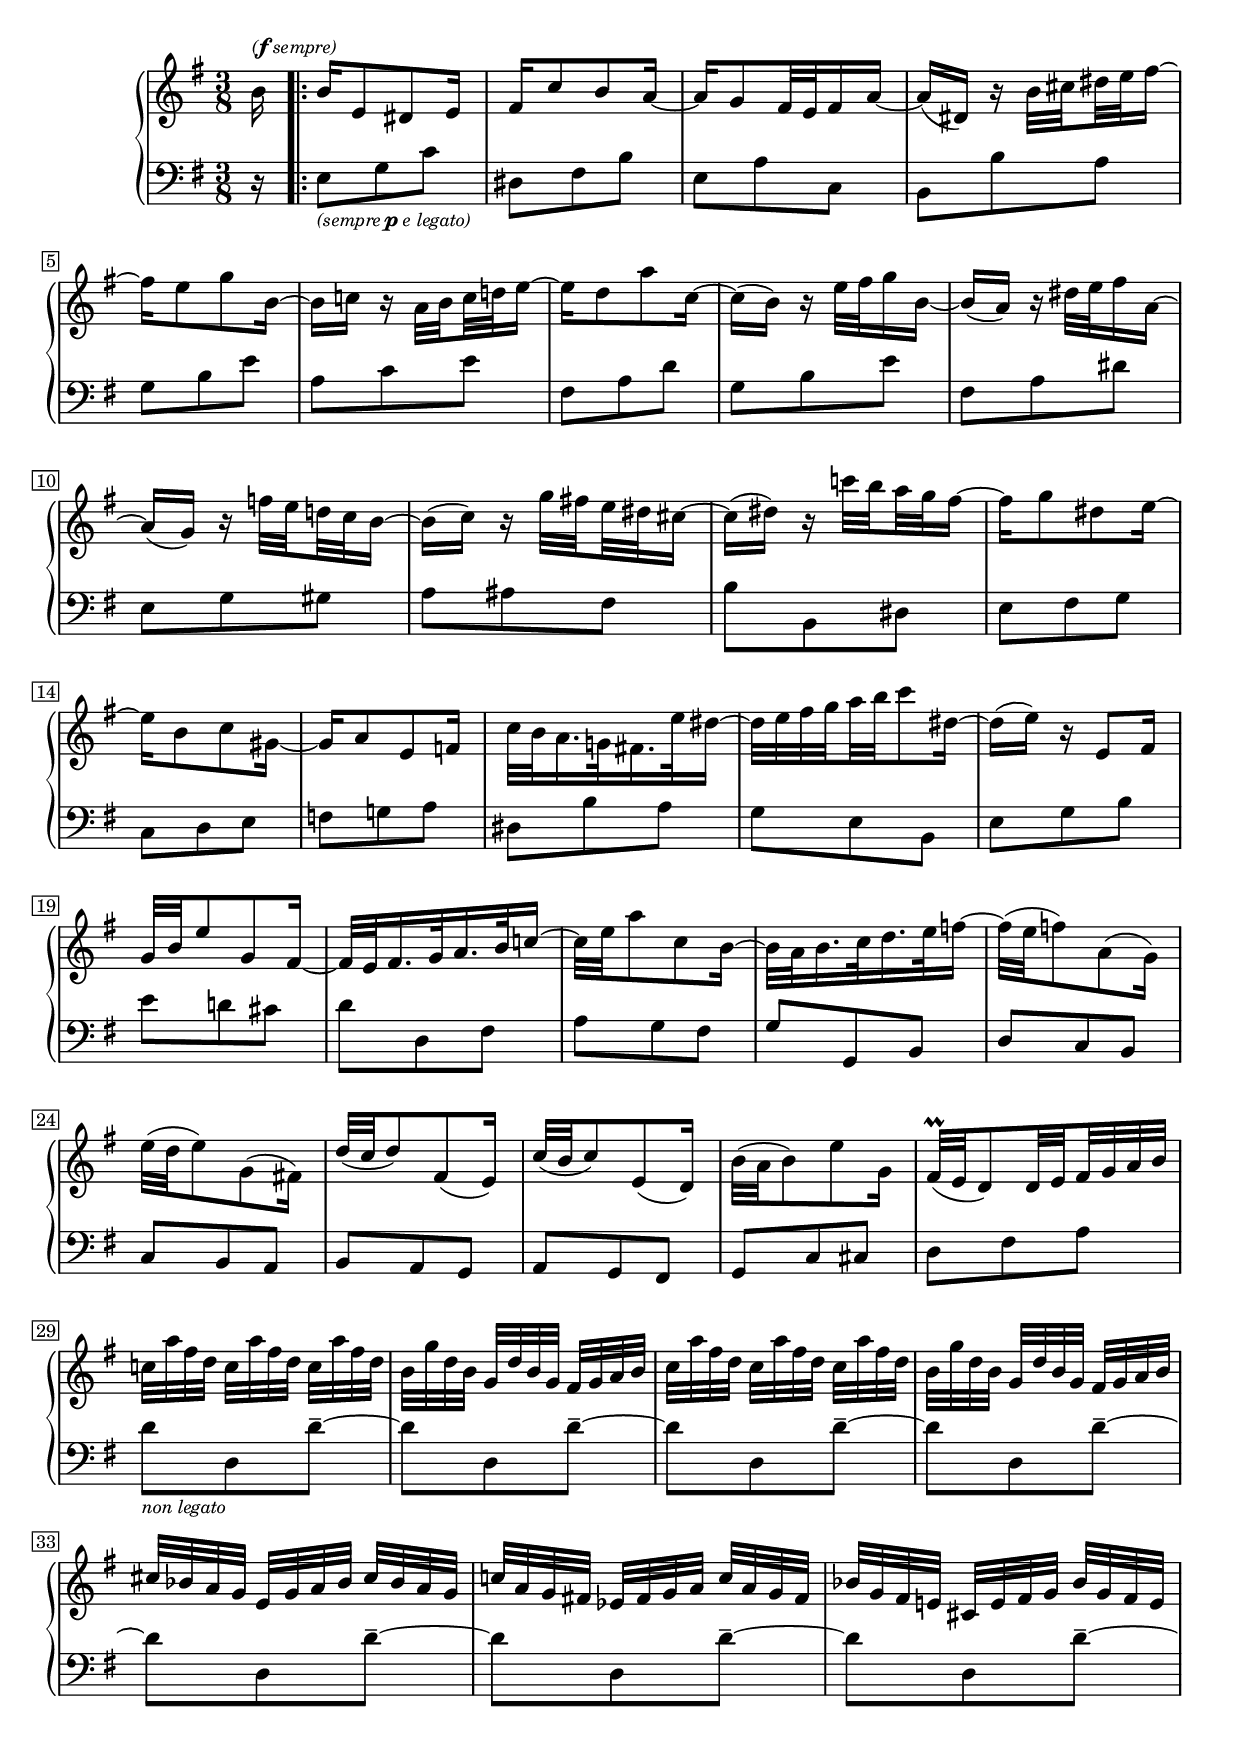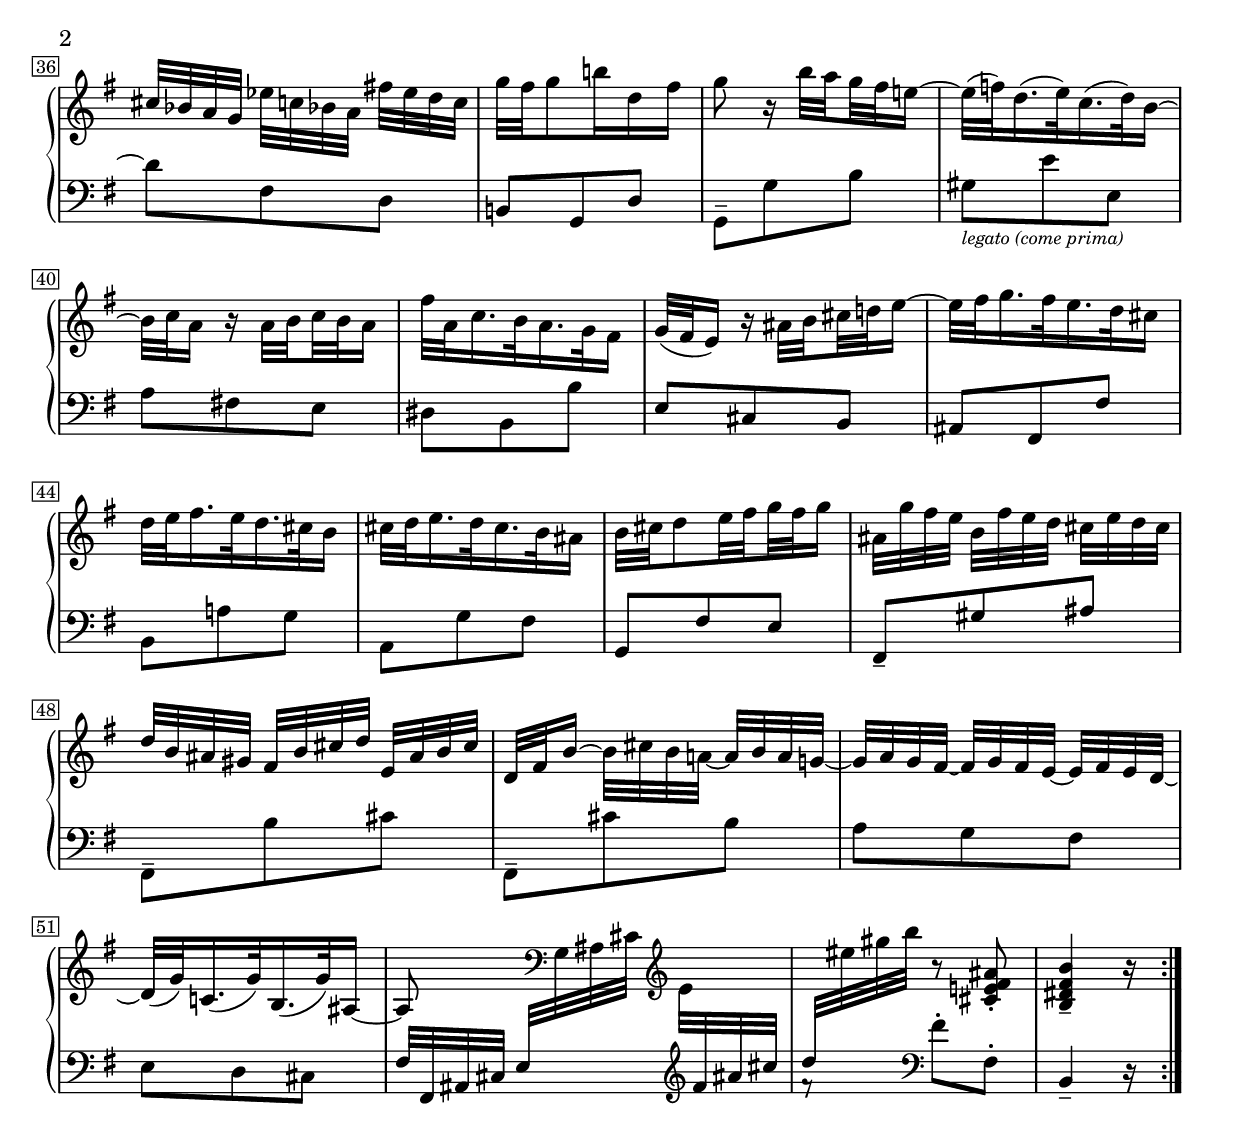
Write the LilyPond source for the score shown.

Global = {
  \key e \minor
  \time 3/8
  \include "../global.ly"
}

bottom = { \change Staff = "lower" \stemUp }
top = { \change Staff = "upper" \stemDown }

Sopran = \context Voice = "one" \relative c'' {
  \voiceOne
  \override MultiMeasureRest.staff-position = #-2
  \override Rest.staff-position = #0
  \set baseMoment = #(ly:make-moment 1/8)
  \stemNeutral\slurNeutral\tieNeutral
  \partial 16 b16^\markup {
      \tiny\italic
      \concat { "(" \dynamic f " sempre)" }
  }
  \repeat volta 2 {
  %1
  | b16 e,8 dis e16
  | fis c'8 b a16~
  | a g8 fis32 e fis16 a~
  | a( dis,) r
    \set subdivideBeams = ##t b'32 cis dis e fis16~  \set subdivideBeams = ##f
  %5
  | fis16 e8 g b,16~
  | b16 c! r
    \set subdivideBeams = ##t a32 b c d! e16~ \set subdivideBeams = ##f
  | e16 d8 a' c,16~
  | c16( b) r e32 fis g16 b,16~
  | b16( a) r dis32 e fis16 a,~
  %10
  | a16( g)
    \set subdivideBeams = ##t r f'32 e d! c b16~ \set subdivideBeams = ##f
  | b16( c)
    \set subdivideBeams = ##t r g'32 fis! e dis cis16~ \set subdivideBeams = ##f
  | cis16( dis)
    \set subdivideBeams = ##t r c'!32 b a g fis16~ \set subdivideBeams = ##f
  | fis16 g8 dis e16~
  | e16 b8 c gis16~
  %15
  | gis16 a8 e f16
  | c'32 b a16. g32 fis!16. e'32 dis16~
  | \set subdivideBeams = ##t
    dis32 e fis g a b c8 dis,16~
    \set subdivideBeams = ##f
  | dis16( e) r e,8 fis16
  | g32 b e8 g, fis16~
  %20
  | fis32 e fis16. g32 a16. b32 c!16~
  | c32 e a8 c, b16~
  | b32 a b16. c32 d16. e32 f16~
  | f32( e f8) a,( g16)
  | e'32( d e8) g,( fis!16)
  %25
  | d'32( c d8) fis,( e16)
  | c'32( b c8) e,( d16)
  | b'32( a b8) e g,16
  | \set subdivideBeams = ##t fis32\prall( e d8) d32 e fis g a b \set subdivideBeams = ##f
  | c!32[ a' fis d] c[ a' fis d ] c[ a' fis d]
  %30
  | b32 [g' d b] g [d' b g] fis[ g a b]
  | c32 [a' fis d] c[ a' fis d] c[ a' fis d]
  | b32 [g' d b] g[ d' b g] fis[ g a b]
  | cis32[ bes a g] e[ g a bes] cis[ bes a g]
  | c!32[ a g fis!] ees[ fis g a] c[ a g fis]
  %35
  | bes32[ g fis e!] cis[ e fis g] bes[ g fis e]
  | cis'32[ bes a g] ees'[ c bes! a] fis'![ ees d c]
  | g'32 fis g8 b!16 d, fis
  | g8 r16
    \set subdivideBeams = ##t b32 a g fis e!16~ \set subdivideBeams = ##f
  | e32( f) d16.( e32) c16.( d32) b16~
  %40
  | b32 c a16 r
    \set subdivideBeams = ##t a32 b c b a16 \set subdivideBeams = ##f
  | fis'32 a, c16. b32 a16. g32 fis16
  | g32( fis e16)
    \set subdivideBeams = ##t r ais32 b cis d! e16~ \set subdivideBeams = ##f
  | e32 fis g16. fis32 e16. d32 cis16
  | d32 e fis16. e32 d16. cis32 b16
  %45
  | cis32 d e16. d32 cis16. b32 ais16
  | \set subdivideBeams = ##t b32 cis d8 e32 fis g fis g16 \set subdivideBeams = ##f
  | ais,32[ g' fis e ] b [ fis' e d] cis[ e d cis]
  | d32[ b ais gis] fis[ b cis d] e,[ ais b cis]
  | d,32[ fis b16] ~ b32[ cis b a!] ~ a[ b a g]~
  %50
  | g32[ a g fis] ~ fis[ g fis e] ~ e[ fis e d]~
  | d32( g) c,!16.( g'32) b,16.( g'32) ais,16~
  | ais8 \bottom e32[ \top \clef bass g ais cis]
    \clef treble e[ \bottom \clef treble fis ais cis]
  | d[ \top eis gis b] r8 \stemUp <cis,, e fis ais>8_.
  | <b dis fis b>4_- r16
  }

  \fine
}

Alto = \context Voice = "Two" \relative c'' {
  \voiceTwo
  \override Rest.staff-position = #0
  \stemDown
  \partial 16 s16
  %1
}

Tenor = \context Voice = "three" \relative c' {
  \voiceThree
  \override MultiMeasureRest.staff-position = #0
  \override Rest.staff-position = #0
  \stemUp\slurDown\tieDown
  \partial 16 s16
  %1
}

Bass = \context Voice = "four" \relative c {
  \voiceFour
  \override MultiMeasureRest.staff-position = #0
  \override Rest.staff-position = #0
  \stemNeutral\slurNeutral\tieDown
  \partial 16 r16
  \repeat volta 4 {
  %1
  | e8_\markup {
      \tiny\italic
      \concat { "(sempre " \dynamic p " e legato)" }
    } g c
  | dis, fis b
  | e, a c,
  | b b' a
  %5
  | g b e
  | a, c e
  | fis, a d
  | g, b e
  | fis, a dis
  %10
  | e, g gis
  | a ais fis
  | b b, dis
  | e fis g
  | c, d e
  %15
  | f g a
  | dis, b' a
  | g e b
  | e g b
  | e d! cis
  %20
  | d d, fis
  | a g fis
  | g g, b
  | d c b
  | c b a
  %25
  | b a g
  | a g fis
  | g c cis
  | d fis a
  | \tieUp d_\markup { \tiny\italic "non legato" } d, d'^-~
  %30
  | d d, d'^-~
  | d d, d'^-~
  | d d, d'^-~
  | d d, d'^-~
  | d d, d'^-~
  %35
  | d d, d'^-~
  | d fis, d
  | b! g d'
  | g,^- g' b
  | gis_\markup { \tiny\italic "legato (come prima)" } e' e,
  %40
  | a fis! e
  | dis b b'
  | e, cis b
  | ais8 fis fis'
  | b, a'! g
  %45
  | a, g' fis
  | g, fis' e
  | fis,_- gis' ais
  | fis,^- b' cis
  | fis,,^- cis'' b
  | a 8 g fis
  %50
  | e 8 d cis
  | fis32[ fis, ais cis] s4
  | f'8\rest \clef bass fis^.[ fis,^.]
  | b,4-- r16
  }
  \fine
}

\score {
  \new PianoStaff
  <<
    \accidentalStyle Score.piano
    \context Staff = "upper" <<
      \set Staff.midiInstrument = #"acoustic grand"
      \Global
      \clef treble
      \Sopran
      \Alto
    >>
    \context Staff = "lower" <<
      \set Staff.midiInstrument = #"acoustic grand"
      \Global
      \clef bass
      \Tenor
      \Bass
    >>
  >>
  \header {
    %composer = "Johann Sebastian Bach"
    %opus = "BWV 830"
    %subtitle = "Toccata"
    title = \markup {
      %\override #'(font-name . "TeX Gyre Schola") {
        "Corrente"
      %}
    }
  }
  \layout {
    \context {
      \PianoStaff
    }
  }
  \midi {
    \tempo 4 = 60
  }
}
